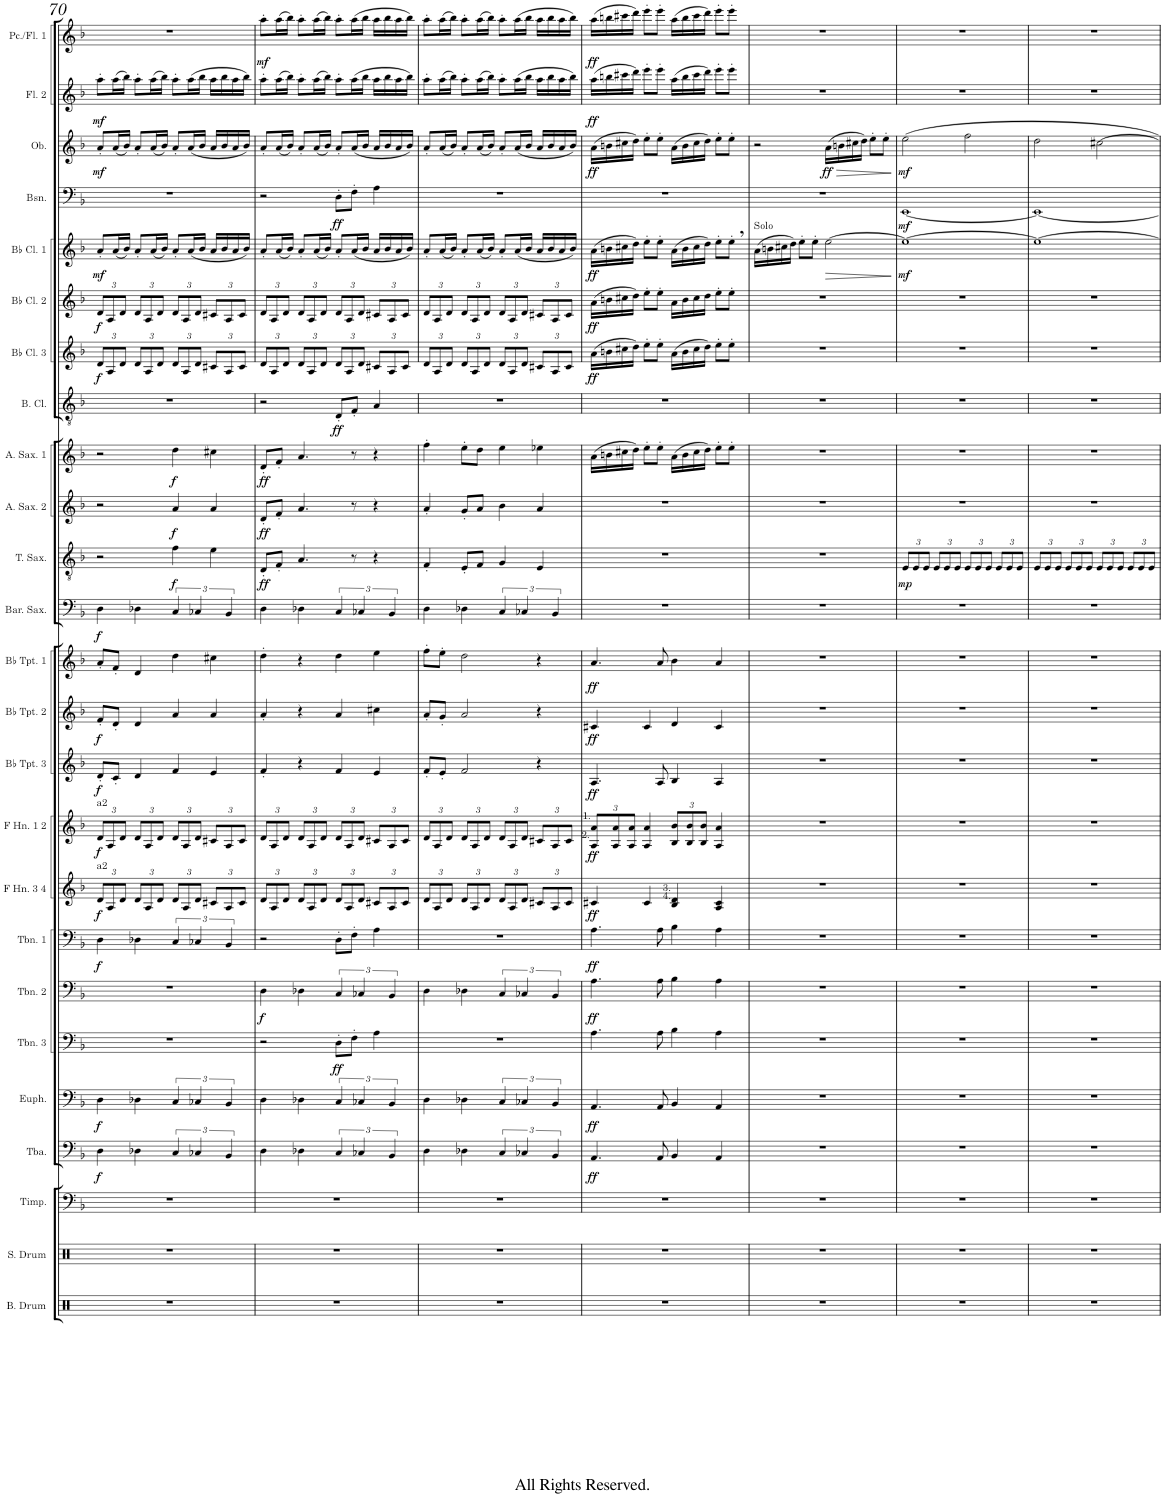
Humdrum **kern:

**kern	**kern	**kern	**kern	**dynam	**kern	**dynam	**kern	**dynam	**kern	**dynam	**kern	**dynam	**kern	**dynam	**kern	**dynam	**kern	**dynam	**kern	**dynam	**kern	**dynam	**kern	**dynam	**kern	**dynam	**kern	**dynam	**kern	**dynam	**kern	**dynam	**kern	**dynam	**kern	**dynam	**kern	**dynam	**kern	**dynam	**kern	**dynam	**kern	**dynam	**kern	**dynam
*part25	*part24	*part23	*part22	*part22	*part21	*part21	*part20	*part20	*part19	*part19	*part18	*part18	*part17	*part17	*part16	*part16	*part15	*part15	*part14	*part14	*part13	*part13	*part12	*part12	*part11	*part11	*part10	*part10	*part9	*part9	*part8	*part8	*part7	*part7	*part6	*part6	*part5	*part5	*part4	*part4	*part3	*part3	*part2	*part2	*part1	*part1
*staff25	*staff24	*staff23	*staff22	*staff22	*staff21	*staff21	*staff20	*staff20	*staff19	*staff19	*staff18	*staff18	*staff17	*staff17	*staff16	*staff16	*staff15	*staff15	*staff14	*staff14	*staff13	*staff13	*staff12	*staff12	*staff11	*staff11	*staff10	*staff10	*staff9	*staff9	*staff8	*staff8	*staff7	*staff7	*staff6	*staff6	*staff5	*staff5	*staff4	*staff4	*staff3	*staff3	*staff2	*staff2	*staff1	*staff1
*I"Concert Bass Drum	*I"Concert Snare Drum	*I"Timpani	*I"Tuba	*	*I"Euphonium	*	*I"Trombone 3	*	*I"Trombone 2	*	*I"Trombone 1	*	*I"F Horn 3 &amp; 4	*	*I"F Horn 1 &amp; 2	*	*I"Bb Trumpet 3	*	*I"Bb Trumpet 2	*	*I"Bb Trumpet 1	*	*I"Baritone Saxophone	*	*I"Tenor Saxophone	*	*I"Alto Saxophone 2	*	*I"Alto Saxophone 1	*	*I"Bass Clarinet	*	*I"Bb Clarinet 3	*	*I"Bb Clarinet 2	*	*I"Bb Clarinet 1	*	*I"Bassoon	*	*I"Oboe	*	*I"Flute 2	*	*I"Piccolo/Flute 1	*
*I'B. Drum	*I'S. Drum	*I'Timp.	*I'Tba.	*	*I'Euph.	*	*I'Tbn. 3	*	*I'Tbn. 2	*	*I'Tbn. 1	*	*I'F Hn. 3 4	*	*I'F Hn. 1 2	*	*I'Bb Tpt. 3	*	*I'Bb Tpt. 2	*	*I'Bb Tpt. 1	*	*I'Bar. Sax.	*	*I'T. Sax.	*	*I'A. Sax. 2	*	*I'A. Sax. 1	*	*I'B. Cl.	*	*I'Bb Cl. 3	*	*I'Bb Cl. 2	*	*I'Bb Cl. 1	*	*I'Bsn.	*	*I'Ob.	*	*I'Fl. 2	*	*I'Pc./Fl. 1	*
!!LO:PB:g=z
*clefX	*clefX	*clefF4	*clefF4	*	*clefF4	*	*clefF4	*	*clefF4	*	*clefF4	*	*clefG2	*	*clefG2	*	*clefG2	*	*clefG2	*	*clefG2	*	*clefF4	*	*clefGv2	*	*clefG2	*	*clefG2	*	*clefGv2	*	*clefG2	*	*clefG2	*	*clefG2	*	*clefF4	*	*clefG2	*	*clefG2	*	*clefG2	*
*	*	*	*	*	*	*	*	*	*	*	*	*	*ITrd4c7	*	*ITrd4c7	*	*ITrd1c2	*	*ITrd1c2	*	*ITrd1c2	*	*ITrd12c21	*	*ITrd8c14	*	*ITrd5c9	*	*ITrd5c9	*	*ITrd8c14	*	*ITrd1c2	*	*ITrd1c2	*	*ITrd1c2	*	*	*	*	*	*	*	*	*
*k[]	*k[]	*k[b-]	*k[b-]	*	*k[b-]	*	*k[b-]	*	*k[b-]	*	*k[b-]	*	*k[b-]	*	*k[b-]	*	*k[b-]	*	*k[b-]	*	*k[b-]	*	*k[b-]	*	*k[b-]	*	*k[b-]	*	*k[b-]	*	*k[b-]	*	*k[b-]	*	*k[b-]	*	*k[b-]	*	*k[b-]	*	*k[b-]	*	*k[b-]	*	*k[b-]	*
*M4/4	*M4/4	*M4/4	*M4/4	*	*M4/4	*	*M4/4	*	*M4/4	*	*M4/4	*	*M4/4	*	*M4/4	*	*M4/4	*	*M4/4	*	*M4/4	*	*M4/4	*	*M4/4	*	*M4/4	*	*M4/4	*	*M4/4	*	*M4/4	*	*M4/4	*	*M4/4	*	*M4/4	*	*M4/4	*	*M4/4	*	*M4/4	*
*	*	*	*	*	*	*	*	*	*	*	*	*	*Xbrackettup	*	*Xbrackettup	*	*	*	*	*	*	*	*	*	*	*	*	*	*	*	*	*	*Xbrackettup	*	*Xbrackettup	*	*	*	*	*	*	*	*	*	*	*
=70	=70	=70	=70	=70	=70	=70	=70	=70	=70	=70	=70	=70	=70	=70	=70	=70	=70	=70	=70	=70	=70	=70	=70	=70	=70	=70	=70	=70	=70	=70	=70	=70	=70	=70	=70	=70	=70	=70	=70	=70	=70	=70	=70	=70	=70	=70
!	!	!	!	!	!	!	!	!	!	!	!	!	!	!	!LO:TX:a:t=a2	!	!	!	!	!	!	!	!	!	!	!	!	!	!	!	!	!	!	!	!	!	!	!	!	!	!	!	!	!	!	!
!	!	!	!	!	!	!	!	!	!	!	!	!	!LO:TX:a:t=a2	!	!	!	!	!	!	!	!	!	!	!	!	!	!	!	!	!	!	!	!	!	!	!	!	!	!	!	!	!	!	!	!	!
!	!	!	!	!LO:DY:b	!	!LO:DY:b	!	!	!	!	!	!LO:DY:b	!	!LO:DY:b	!	!LO:DY:b	!	!LO:DY:b	!	!LO:DY:b	!	!	!	!LO:DY:b	!	!	!	!	!	!	!	!	!	!LO:DY:b	!	!LO:DY:b	!	!LO:DY:b	!	!	!	!LO:DY:b	!	!LO:DY:b	!	!
1r	1r	1r	4D\	f	4D\	f	1r	.	1r	.	4D\	f	12d/L	f	12d/L	f	8d'/L	f	8f'/L	f	8a'/L	.	4D\	f	2r	.	2r	.	2r	.	1r	.	12d/L	f	12d/L	f	8a'/L	mf	1r	.	8a'/L	mf	8aa'\L	mf	1r	.
.	.	.	.	.	.	.	.	.	.	.	.	.	12A/	.	12A/	.	.	.	.	.	.	.	.	.	.	.	.	.	.	.	.	.	12A/	.	12A/	.	.	.	.	.	.	.	.	.	.	.
.	.	.	.	.	.	.	.	.	.	.	.	.	.	.	.	.	8c'/J	.	8d'/J	.	8f'/J	.	.	.	.	.	.	.	.	.	.	.	.	.	.	.	(16a/L	.	.	.	(16a/L	.	(16aa\L	.	.	.
.	.	.	.	.	.	.	.	.	.	.	.	.	12d/J	.	12d/J	.	.	.	.	.	.	.	.	.	.	.	.	.	.	.	.	.	12d/J	.	12d/J	.	.	.	.	.	.	.	.	.	.	.
.	.	.	.	.	.	.	.	.	.	.	.	.	.	.	.	.	.	.	.	.	.	.	.	.	.	.	.	.	.	.	.	.	.	.	.	.	16b-/JJ)	.	.	.	16b-/JJ)	.	16bb-\JJ)	.	.	.
.	.	.	4D-X\	.	4D-X\	.	.	.	.	.	4D-X\	.	12d/L	.	12d/L	.	4d/	.	4d/	.	4d/	.	4D-X\	.	.	.	.	.	.	.	.	.	12d/L	.	12d/L	.	8a'/L	.	.	.	8a'/L	.	8aa'\L	.	.	.
.	.	.	.	.	.	.	.	.	.	.	.	.	12A/	.	12A/	.	.	.	.	.	.	.	.	.	.	.	.	.	.	.	.	.	12A/	.	12A/	.	.	.	.	.	.	.	.	.	.	.
.	.	.	.	.	.	.	.	.	.	.	.	.	.	.	.	.	.	.	.	.	.	.	.	.	.	.	.	.	.	.	.	.	.	.	.	.	(16a/L	.	.	.	(16a/L	.	(16aa\L	.	.	.
.	.	.	.	.	.	.	.	.	.	.	.	.	12d/J	.	12d/J	.	.	.	.	.	.	.	.	.	.	.	.	.	.	.	.	.	12d/J	.	12d/J	.	.	.	.	.	.	.	.	.	.	.
.	.	.	.	.	.	.	.	.	.	.	.	.	.	.	.	.	.	.	.	.	.	.	.	.	.	.	.	.	.	.	.	.	.	.	.	.	16b-/JJ)	.	.	.	16b-/JJ)	.	16bb-\JJ)	.	.	.
!	!	!	!	!	!	!	!	!	!	!	!	!	!	!	!	!	!	!	!	!	!	!	!	!	!	!LO:DY:b	!	!LO:DY:b	!	!LO:DY:b	!	!	!	!	!	!	!	!	!	!	!	!	!	!	!	!
.	.	.	6C/	.	6C/	.	.	.	.	.	6C/	.	12d/L	.	12d/L	.	4f/	.	4a/	.	4dd\	.	6C/	.	4f\	f	4a/	f	4dd\	f	.	.	12d/L	.	12d/L	.	8a'/L	.	.	.	8a'/L	.	8aa'\L	.	.	.
.	.	.	.	.	.	.	.	.	.	.	.	.	12A/	.	12A/	.	.	.	.	.	.	.	.	.	.	.	.	.	.	.	.	.	12A/	.	12A/	.	.	.	.	.	.	.	.	.	.	.
.	.	.	.	.	.	.	.	.	.	.	.	.	.	.	.	.	.	.	.	.	.	.	.	.	.	.	.	.	.	.	.	.	.	.	.	.	(16a/L	.	.	.	(16a/L	.	(16aa\L	.	.	.
.	.	.	6C-X/	.	6C-X/	.	.	.	.	.	6C-X/	.	12d/J	.	12d/J	.	.	.	.	.	.	.	6C-X/	.	.	.	.	.	.	.	.	.	12d/J	.	12d/J	.	.	.	.	.	.	.	.	.	.	.
.	.	.	.	.	.	.	.	.	.	.	.	.	.	.	.	.	.	.	.	.	.	.	.	.	.	.	.	.	.	.	.	.	.	.	.	.	16b-/JJ	.	.	.	16b-/JJ	.	16bb-\JJ	.	.	.
.	.	.	.	.	.	.	.	.	.	.	.	.	12c#X/L	.	12c#X/L	.	4e/	.	4a/	.	4cc#X\	.	.	.	4e\	.	4a/	.	4cc#X\	.	.	.	12c#X/L	.	12c#X/L	.	16a/LL	.	.	.	16a/LL	.	16aa\LL	.	.	.
.	.	.	.	.	.	.	.	.	.	.	.	.	.	.	.	.	.	.	.	.	.	.	.	.	.	.	.	.	.	.	.	.	.	.	.	.	16b-/	.	.	.	16b-/	.	16bb-\	.	.	.
.	.	.	6BB-/	.	6BB-/	.	.	.	.	.	6BB-/	.	12A/	.	12A/	.	.	.	.	.	.	.	6BB-/	.	.	.	.	.	.	.	.	.	12A/	.	12A/	.	.	.	.	.	.	.	.	.	.	.
.	.	.	.	.	.	.	.	.	.	.	.	.	.	.	.	.	.	.	.	.	.	.	.	.	.	.	.	.	.	.	.	.	.	.	.	.	16a/	.	.	.	16a/	.	16aa\	.	.	.
.	.	.	.	.	.	.	.	.	.	.	.	.	12c#/J	.	12c#/J	.	.	.	.	.	.	.	.	.	.	.	.	.	.	.	.	.	12c#/J	.	12c#/J	.	.	.	.	.	.	.	.	.	.	.
.	.	.	.	.	.	.	.	.	.	.	.	.	.	.	.	.	.	.	.	.	.	.	.	.	.	.	.	.	.	.	.	.	.	.	.	.	16b-/JJ)	.	.	.	16b-/JJ)	.	16bb-\JJ)	.	.	.
=71	=71	=71	=71	=71	=71	=71	=71	=71	=71	=71	=71	=71	=71	=71	=71	=71	=71	=71	=71	=71	=71	=71	=71	=71	=71	=71	=71	=71	=71	=71	=71	=71	=71	=71	=71	=71	=71	=71	=71	=71	=71	=71	=71	=71	=71	=71
!	!	!	!	!	!	!	!	!	!	!LO:DY:b	!	!	!	!	!	!	!	!	!	!	!	!	!	!	!	!LO:DY:b	!	!LO:DY:b	!	!LO:DY:b	!	!	!	!	!	!	!	!	!	!	!	!	!	!	!	!LO:DY:b
1r	1r	1r	4D\	.	4D\	.	2r	.	4D\	f	2r	.	12d/L	.	12d/L	.	4f'/	.	4a'/	.	4dd'\	.	4D\	.	8D'/L	ff	8d'/L	ff	8d'/L	ff	2r	.	12d/L	.	12d/L	.	8a'/L	.	2r	.	8a'/L	.	8aa'\L	.	8aa'\L	mf
.	.	.	.	.	.	.	.	.	.	.	.	.	12A/	.	12A/	.	.	.	.	.	.	.	.	.	.	.	.	.	.	.	.	.	12A/	.	12A/	.	.	.	.	.	.	.	.	.	.	.
.	.	.	.	.	.	.	.	.	.	.	.	.	.	.	.	.	.	.	.	.	.	.	.	.	8F'/J	.	8f'/J	.	8f'/J	.	.	.	.	.	.	.	(16a/L	.	.	.	(16a/L	.	(16aa\L	.	(16aa\L	.
.	.	.	.	.	.	.	.	.	.	.	.	.	12d/J	.	12d/J	.	.	.	.	.	.	.	.	.	.	.	.	.	.	.	.	.	12d/J	.	12d/J	.	.	.	.	.	.	.	.	.	.	.
.	.	.	.	.	.	.	.	.	.	.	.	.	.	.	.	.	.	.	.	.	.	.	.	.	.	.	.	.	.	.	.	.	.	.	.	.	16b-/JJ)	.	.	.	16b-/JJ)	.	16bb-\JJ)	.	16bb-\JJ)	.
.	.	.	4D-X\	.	4D-X\	.	.	.	4D-X\	.	.	.	12d/L	.	12d/L	.	4r	.	4r	.	4r	.	4D-X\	.	4.A/	.	4.a/	.	4.a/	.	.	.	12d/L	.	12d/L	.	8a'/L	.	.	.	8a'/L	.	8aa'\L	.	8aa'\L	.
.	.	.	.	.	.	.	.	.	.	.	.	.	12A/	.	12A/	.	.	.	.	.	.	.	.	.	.	.	.	.	.	.	.	.	12A/	.	12A/	.	.	.	.	.	.	.	.	.	.	.
.	.	.	.	.	.	.	.	.	.	.	.	.	.	.	.	.	.	.	.	.	.	.	.	.	.	.	.	.	.	.	.	.	.	.	.	.	(16a/L	.	.	.	(16a/L	.	(16aa\L	.	(16aa\L	.
.	.	.	.	.	.	.	.	.	.	.	.	.	12d/J	.	12d/J	.	.	.	.	.	.	.	.	.	.	.	.	.	.	.	.	.	12d/J	.	12d/J	.	.	.	.	.	.	.	.	.	.	.
.	.	.	.	.	.	.	.	.	.	.	.	.	.	.	.	.	.	.	.	.	.	.	.	.	.	.	.	.	.	.	.	.	.	.	.	.	16b-/JJ)	.	.	.	16b-/JJ)	.	16bb-\JJ)	.	16bb-\JJ)	.
!	!	!	!	!	!	!	!	!LO:DY:b	!	!	!	!	!	!	!	!	!	!	!	!	!	!	!	!	!	!	!	!	!	!	!	!LO:DY:b	!	!	!	!	!	!	!	!LO:DY:b	!	!	!	!	!	!
.	.	.	6C/	.	6C/	.	8D'\L	ff	6C/	.	8D'\L	.	12d/L	.	12d/L	.	4f/	.	4a/	.	4dd\	.	6C/	.	.	.	.	.	.	.	8D'/L	ff	12d/L	.	12d/L	.	8a'/L	.	8D'\L	ff	8a'/L	.	8aa'\L	.	8aa'\L	.
.	.	.	.	.	.	.	.	.	.	.	.	.	12A/	.	12A/	.	.	.	.	.	.	.	.	.	.	.	.	.	.	.	.	.	12A/	.	12A/	.	.	.	.	.	.	.	.	.	.	.
.	.	.	.	.	.	.	8F'\J	.	.	.	8F'\J	.	.	.	.	.	.	.	.	.	.	.	.	.	8r	.	8r	.	8r	.	8F'/J	.	.	.	.	.	(16a/L	.	8F'\J	.	(16a/L	.	(16aa\L	.	(16aa\L	.
.	.	.	6C-X/	.	6C-X/	.	.	.	6C-X/	.	.	.	12d/J	.	12d/J	.	.	.	.	.	.	.	6C-X/	.	.	.	.	.	.	.	.	.	12d/J	.	12d/J	.	.	.	.	.	.	.	.	.	.	.
.	.	.	.	.	.	.	.	.	.	.	.	.	.	.	.	.	.	.	.	.	.	.	.	.	.	.	.	.	.	.	.	.	.	.	.	.	16b-/JJ	.	.	.	16b-/JJ	.	16bb-\JJ	.	16bb-\JJ	.
.	.	.	.	.	.	.	4A\	.	.	.	4A\	.	12c#X/L	.	12c#X/L	.	4e/	.	4cc#X\	.	4ee\	.	.	.	4r	.	4r	.	4r	.	4A/	.	12c#X/L	.	12c#X/L	.	16a/LL	.	4A\	.	16a/LL	.	16aa\LL	.	16aa\LL	.
.	.	.	.	.	.	.	.	.	.	.	.	.	.	.	.	.	.	.	.	.	.	.	.	.	.	.	.	.	.	.	.	.	.	.	.	.	16b-/	.	.	.	16b-/	.	16bb-\	.	16bb-\	.
.	.	.	6BB-/	.	6BB-/	.	.	.	6BB-/	.	.	.	12A/	.	12A/	.	.	.	.	.	.	.	6BB-/	.	.	.	.	.	.	.	.	.	12A/	.	12A/	.	.	.	.	.	.	.	.	.	.	.
.	.	.	.	.	.	.	.	.	.	.	.	.	.	.	.	.	.	.	.	.	.	.	.	.	.	.	.	.	.	.	.	.	.	.	.	.	16a/	.	.	.	16a/	.	16aa\	.	16aa\	.
.	.	.	.	.	.	.	.	.	.	.	.	.	12c#/J	.	12c#/J	.	.	.	.	.	.	.	.	.	.	.	.	.	.	.	.	.	12c#/J	.	12c#/J	.	.	.	.	.	.	.	.	.	.	.
.	.	.	.	.	.	.	.	.	.	.	.	.	.	.	.	.	.	.	.	.	.	.	.	.	.	.	.	.	.	.	.	.	.	.	.	.	16b-/JJ)	.	.	.	16b-/JJ)	.	16bb-\JJ)	.	16bb-\JJ)	.
=72	=72	=72	=72	=72	=72	=72	=72	=72	=72	=72	=72	=72	=72	=72	=72	=72	=72	=72	=72	=72	=72	=72	=72	=72	=72	=72	=72	=72	=72	=72	=72	=72	=72	=72	=72	=72	=72	=72	=72	=72	=72	=72	=72	=72	=72	=72
1r	1r	1r	4D\	.	4D\	.	1r	.	4D\	.	1r	.	12d/L	.	12d/L	.	8f'/L	.	8a'/L	.	8ff'\L	.	4D\	.	4F'/	.	4a'/	.	4ff'\	.	1r	.	12d/L	.	12d/L	.	8a'/L	.	1r	.	8a'/L	.	8aa'\L	.	8aa'\L	.
.	.	.	.	.	.	.	.	.	.	.	.	.	12A/	.	12A/	.	.	.	.	.	.	.	.	.	.	.	.	.	.	.	.	.	12A/	.	12A/	.	.	.	.	.	.	.	.	.	.	.
.	.	.	.	.	.	.	.	.	.	.	.	.	.	.	.	.	8e'/J	.	8g'/J	.	8ee'\J	.	.	.	.	.	.	.	.	.	.	.	.	.	.	.	(16a/L	.	.	.	(16a/L	.	(16aa\L	.	(16aa\L	.
.	.	.	.	.	.	.	.	.	.	.	.	.	12d/J	.	12d/J	.	.	.	.	.	.	.	.	.	.	.	.	.	.	.	.	.	12d/J	.	12d/J	.	.	.	.	.	.	.	.	.	.	.
.	.	.	.	.	.	.	.	.	.	.	.	.	.	.	.	.	.	.	.	.	.	.	.	.	.	.	.	.	.	.	.	.	.	.	.	.	16b-/JJ)	.	.	.	16b-/JJ)	.	16bb-\JJ)	.	16bb-\JJ)	.
.	.	.	4D-X\	.	4D-X\	.	.	.	4D-X\	.	.	.	12d/L	.	12d/L	.	2f/	.	2a/	.	2dd\	.	4D-X\	.	8E'/L	.	8g'/L	.	8ee'\L	.	.	.	12d/L	.	12d/L	.	8a'/L	.	.	.	8a'/L	.	8aa'\L	.	8aa'\L	.
.	.	.	.	.	.	.	.	.	.	.	.	.	12A/	.	12A/	.	.	.	.	.	.	.	.	.	.	.	.	.	.	.	.	.	12A/	.	12A/	.	.	.	.	.	.	.	.	.	.	.
.	.	.	.	.	.	.	.	.	.	.	.	.	.	.	.	.	.	.	.	.	.	.	.	.	8F/J	.	8a/J	.	8dd\J	.	.	.	.	.	.	.	(16a/L	.	.	.	(16a/L	.	(16aa\L	.	(16aa\L	.
.	.	.	.	.	.	.	.	.	.	.	.	.	12d/J	.	12d/J	.	.	.	.	.	.	.	.	.	.	.	.	.	.	.	.	.	12d/J	.	12d/J	.	.	.	.	.	.	.	.	.	.	.
.	.	.	.	.	.	.	.	.	.	.	.	.	.	.	.	.	.	.	.	.	.	.	.	.	.	.	.	.	.	.	.	.	.	.	.	.	16b-/JJ)	.	.	.	16b-/JJ)	.	16bb-\JJ)	.	16bb-\JJ)	.
.	.	.	6C/	.	6C/	.	.	.	6C/	.	.	.	12d/L	.	12d/L	.	.	.	.	.	.	.	6C/	.	4G/	.	4b-\	.	4ee\	.	.	.	12d/L	.	12d/L	.	8a'/L	.	.	.	8a'/L	.	8aa'\L	.	8aa'\L	.
.	.	.	.	.	.	.	.	.	.	.	.	.	12A/	.	12A/	.	.	.	.	.	.	.	.	.	.	.	.	.	.	.	.	.	12A/	.	12A/	.	.	.	.	.	.	.	.	.	.	.
.	.	.	.	.	.	.	.	.	.	.	.	.	.	.	.	.	.	.	.	.	.	.	.	.	.	.	.	.	.	.	.	.	.	.	.	.	(16a/L	.	.	.	(16a/L	.	(16aa\L	.	(16aa\L	.
.	.	.	6C-X/	.	6C-X/	.	.	.	6C-X/	.	.	.	12d/J	.	12d/J	.	.	.	.	.	.	.	6C-X/	.	.	.	.	.	.	.	.	.	12d/J	.	12d/J	.	.	.	.	.	.	.	.	.	.	.
.	.	.	.	.	.	.	.	.	.	.	.	.	.	.	.	.	.	.	.	.	.	.	.	.	.	.	.	.	.	.	.	.	.	.	.	.	16b-/JJ	.	.	.	16b-/JJ	.	16bb-\JJ	.	16bb-\JJ	.
.	.	.	.	.	.	.	.	.	.	.	.	.	12c#X/L	.	12c#X/L	.	4r	.	4r	.	4r	.	.	.	4E/	.	4a/	.	4ee-X\	.	.	.	12c#X/L	.	12c#X/L	.	16a/LL	.	.	.	16a/LL	.	16aa\LL	.	16aa\LL	.
.	.	.	.	.	.	.	.	.	.	.	.	.	.	.	.	.	.	.	.	.	.	.	.	.	.	.	.	.	.	.	.	.	.	.	.	.	16b-/	.	.	.	16b-/	.	16bb-\	.	16bb-\	.
.	.	.	6BB-/	.	6BB-/	.	.	.	6BB-/	.	.	.	12A/	.	12A/	.	.	.	.	.	.	.	6BB-/	.	.	.	.	.	.	.	.	.	12A/	.	12A/	.	.	.	.	.	.	.	.	.	.	.
.	.	.	.	.	.	.	.	.	.	.	.	.	.	.	.	.	.	.	.	.	.	.	.	.	.	.	.	.	.	.	.	.	.	.	.	.	16a/	.	.	.	16a/	.	16aa\	.	16aa\	.
.	.	.	.	.	.	.	.	.	.	.	.	.	12c#/J	.	12c#/J	.	.	.	.	.	.	.	.	.	.	.	.	.	.	.	.	.	12c#/J	.	12c#/J	.	.	.	.	.	.	.	.	.	.	.
.	.	.	.	.	.	.	.	.	.	.	.	.	.	.	.	.	.	.	.	.	.	.	.	.	.	.	.	.	.	.	.	.	.	.	.	.	16b-/JJ)	.	.	.	16b-/JJ)	.	16bb-\JJ)	.	16bb-\JJ)	.
=73	=73	=73	=73	=73	=73	=73	=73	=73	=73	=73	=73	=73	=73	=73	=73	=73	=73	=73	=73	=73	=73	=73	=73	=73	=73	=73	=73	=73	=73	=73	=73	=73	=73	=73	=73	=73	=73	=73	=73	=73	=73	=73	=73	=73	=73	=73
!	!	!	!	!	!	!	!	!	!	!	!	!	!	!	!LO:TX:a:t=1.	!	!	!	!	!	!	!	!	!	!	!	!	!	!	!	!	!	!	!	!	!	!	!	!	!	!	!	!	!	!	!
!	!	!	!	!LO:DY:b	!	!LO:DY:b	!	!	!	!LO:DY:b	!	!LO:DY:b	!	!LO:DY:b	!	!LO:DY:b	!	!LO:DY:b	!	!LO:DY:b	!	!LO:DY:b	!	!	!	!	!	!	!	!	!	!	!	!LO:DY:b	!	!LO:DY:b	!	!LO:DY:b	!	!	!	!LO:DY:b	!	!LO:DY:b	!	!LO:DY:b
1r	1r	1r	4.AA/	ff	4.AA/	ff	4.A\	.	4.A\	ff	4.A\	ff	4c#X/	ff	12A/ 12a/L	ff	4.A/	ff	4c#X/	ff	4.a/	ff	1r	.	1r	.	1r	.	(16a\LL	.	1r	.	(16a\LL	ff	(16a\LL	ff	(16a\LL	ff	1r	.	(16a\LL	ff	(16aa\LL	ff	(16aa\LL	ff
.	.	.	.	.	.	.	.	.	.	.	.	.	.	.	.	.	.	.	.	.	.	.	.	.	.	.	.	.	16bn\	.	.	.	16bn\	.	16bn\	.	16bn\	.	.	.	16bn\	.	16bbn\	.	16bbn\	.
!	!	!	!	!	!	!	!	!	!	!	!	!	!	!	!LO:TX:a:t=2.	!	!	!	!	!	!	!	!	!	!	!	!	!	!	!	!	!	!	!	!	!	!	!	!	!	!	!	!	!	!	!
.	.	.	.	.	.	.	.	.	.	.	.	.	.	.	12A/ 12a/	.	.	.	.	.	.	.	.	.	.	.	.	.	.	.	.	.	.	.	.	.	.	.	.	.	.	.	.	.	.	.
.	.	.	.	.	.	.	.	.	.	.	.	.	.	.	.	.	.	.	.	.	.	.	.	.	.	.	.	.	16cc#X\	.	.	.	16cc#X\	.	16cc#X\	.	16cc#X\	.	.	.	16cc#X\	.	16ccc#X\	.	16ccc#X\	.
.	.	.	.	.	.	.	.	.	.	.	.	.	.	.	12A/ 12a/J	.	.	.	.	.	.	.	.	.	.	.	.	.	.	.	.	.	.	.	.	.	.	.	.	.	.	.	.	.	.	.
.	.	.	.	.	.	.	.	.	.	.	.	.	.	.	.	.	.	.	.	.	.	.	.	.	.	.	.	.	16dd\JJ)	.	.	.	16dd\JJ)	.	16dd\JJ)	.	16dd\JJ)	.	.	.	16dd\JJ)	.	16ddd\JJ)	.	16ddd\JJ)	.
.	.	.	.	.	.	.	.	.	.	.	.	.	4c#/	.	4A/ 4a/	.	.	.	4c#/	.	.	.	.	.	.	.	.	.	8ee'\L	.	.	.	8ee'\L	.	8ee'\L	.	8ee'\L	.	.	.	8ee'\L	.	8eee'\L	.	8eee'\L	.
.	.	.	8AA/	.	8AA/	.	8A\	.	8A\	.	8A\	.	.	.	.	.	8A/	.	.	.	8a/	.	.	.	.	.	.	.	8ee'\J	.	.	.	8ee'\J	.	8ee'\J	.	8ee'\J	.	.	.	8ee'\J	.	8eee'\J	.	8eee'\J	.
!	!	!	!	!	!	!	!	!	!	!	!	!	!LO:TX:a:t=4.	!	!	!	!	!	!	!	!	!	!	!	!	!	!	!	!	!	!	!	!	!	!	!	!	!	!	!	!	!	!	!	!	!
!	!	!	!	!	!	!	!	!	!	!	!	!	!LO:TX:a:t=3.	!	!	!	!	!	!	!	!	!	!	!	!	!	!	!	!	!	!	!	!	!	!	!	!	!	!	!	!	!	!	!	!	!
.	.	.	4BB-/	.	4BB-/	.	4B-\	.	4B-\	.	4B-\	.	4B-/ 4d/	.	12B-/ 12b-/L	.	4B-/	.	4d/	.	4b-\	.	.	.	.	.	.	.	(16a\LL	.	.	.	(16a\LL	.	16a\LL	.	(16a\LL	.	.	.	(16a\LL	.	(16aa\LL	.	(16aa\LL	.
.	.	.	.	.	.	.	.	.	.	.	.	.	.	.	.	.	.	.	.	.	.	.	.	.	.	.	.	.	16b\	.	.	.	16b\	.	16b\	.	16b\	.	.	.	16b\	.	16bb\	.	16bb\	.
.	.	.	.	.	.	.	.	.	.	.	.	.	.	.	12B-/ 12b-/	.	.	.	.	.	.	.	.	.	.	.	.	.	.	.	.	.	.	.	.	.	.	.	.	.	.	.	.	.	.	.
.	.	.	.	.	.	.	.	.	.	.	.	.	.	.	.	.	.	.	.	.	.	.	.	.	.	.	.	.	16cc#\	.	.	.	16cc#\	.	16cc#\	.	16cc#\	.	.	.	16cc#\	.	16ccc#\	.	16ccc#\	.
.	.	.	.	.	.	.	.	.	.	.	.	.	.	.	12B-/ 12b-/J	.	.	.	.	.	.	.	.	.	.	.	.	.	.	.	.	.	.	.	.	.	.	.	.	.	.	.	.	.	.	.
.	.	.	.	.	.	.	.	.	.	.	.	.	.	.	.	.	.	.	.	.	.	.	.	.	.	.	.	.	16dd\JJ)	.	.	.	16dd\JJ)	.	16dd\JJ	.	16dd\JJ)	.	.	.	16dd\JJ)	.	16ddd\JJ)	.	16ddd\JJ)	.
.	.	.	4AA/	.	4AA/	.	4A\	.	4A\	.	4A\	.	4A/ 4c#/	.	4A/ 4a/	.	4A/	.	4c#/	.	4a/	.	.	.	.	.	.	.	8ee'\L	.	.	.	8ee'\L	.	8ee'\L	.	8ee'\L	.	.	.	8ee'\L	.	8eee'\L	.	8eee'\L	.
.	.	.	.	.	.	.	.	.	.	.	.	.	.	.	.	.	.	.	.	.	.	.	.	.	.	.	.	.	8ee'\J	.	.	.	8ee'\J	.	8ee'\J	.	8ee',\J	.	.	.	8ee'\J	.	8eee'\J	.	8eee'\J	.
=74	=74	=74	=74	=74	=74	=74	=74	=74	=74	=74	=74	=74	=74	=74	=74	=74	=74	=74	=74	=74	=74	=74	=74	=74	=74	=74	=74	=74	=74	=74	=74	=74	=74	=74	=74	=74	=74	=74	=74	=74	=74	=74	=74	=74	=74	=74
!	!	!	!	!	!	!	!	!	!	!	!	!	!	!	!	!	!	!	!	!	!	!	!	!	!	!	!	!	!	!	!	!	!	!	!	!	!LO:TX:a:t=Solo	!	!	!	!	!	!	!	!	!
1r	1r	1r	1r	.	1r	.	1r	.	1r	.	1r	.	1r	.	1r	.	1r	.	1r	.	1r	.	1r	.	1r	.	1r	.	1r	.	1r	.	1r	.	1r	.	(16a\LL	.	1r	.	2r	.	1r	.	1r	.
.	.	.	.	.	.	.	.	.	.	.	.	.	.	.	.	.	.	.	.	.	.	.	.	.	.	.	.	.	.	.	.	.	.	.	.	.	16bn\	.	.	.	.	.	.	.	.	.
.	.	.	.	.	.	.	.	.	.	.	.	.	.	.	.	.	.	.	.	.	.	.	.	.	.	.	.	.	.	.	.	.	.	.	.	.	16cc#X\	.	.	.	.	.	.	.	.	.
.	.	.	.	.	.	.	.	.	.	.	.	.	.	.	.	.	.	.	.	.	.	.	.	.	.	.	.	.	.	.	.	.	.	.	.	.	16dd\JJ)	.	.	.	.	.	.	.	.	.
.	.	.	.	.	.	.	.	.	.	.	.	.	.	.	.	.	.	.	.	.	.	.	.	.	.	.	.	.	.	.	.	.	.	.	.	.	8ee'\L	.	.	.	.	.	.	.	.	.
.	.	.	.	.	.	.	.	.	.	.	.	.	.	.	.	.	.	.	.	.	.	.	.	.	.	.	.	.	.	.	.	.	.	.	.	.	8ee'\J	.	.	.	.	.	.	.	.	.
!	!	!	!	!	!	!	!	!	!	!	!	!	!	!	!	!	!	!	!	!	!	!	!	!	!	!	!	!	!	!	!	!	!	!	!	!	!	!LO:HP:b	!	!	!	!LO:HP:b	!	!	!	!
!	!	!	!	!	!	!	!	!	!	!	!	!	!	!	!	!	!	!	!	!	!	!	!	!	!	!	!	!	!	!	!	!	!	!	!	!	!	!	!	!	!	!LO:DY:n=1:b	!	!	!	!
.	.	.	.	.	.	.	.	.	.	.	.	.	.	.	.	.	.	.	.	.	.	.	.	.	.	.	.	.	.	.	.	.	.	.	.	.	[2ee\	>	.	.	(16a\LL	> ff	.	.	.	.
.	.	.	.	.	.	.	.	.	.	.	.	.	.	.	.	.	.	.	.	.	.	.	.	.	.	.	.	.	.	.	.	.	.	.	.	.	.	.	.	.	16bn\	.	.	.	.	.
.	.	.	.	.	.	.	.	.	.	.	.	.	.	.	.	.	.	.	.	.	.	.	.	.	.	.	.	.	.	.	.	.	.	.	.	.	.	.	.	.	16cc#X\	.	.	.	.	.
.	.	.	.	.	.	.	.	.	.	.	.	.	.	.	.	.	.	.	.	.	.	.	.	.	.	.	.	.	.	.	.	.	.	.	.	.	.	.	.	.	16dd\JJ)	.	.	.	.	.
.	.	.	.	.	.	.	.	.	.	.	.	.	.	.	.	.	.	.	.	.	.	.	.	.	.	.	.	.	.	.	.	.	.	.	.	.	.	.	.	.	8ee'\L	.	.	.	.	.
.	.	.	.	.	.	.	.	.	.	.	.	.	.	.	.	.	.	.	.	.	.	.	.	.	.	.	.	.	.	.	.	.	.	.	.	.	.	.	.	.	8ee'\J	.	.	.	.	.
.	.	.	.	.	.	.	.	.	.	.	.	.	.	.	.	.	.	.	.	.	.	.	.	.	.	.	.	.	.	.	.	.	.	.	.	.	.	]	.	.	.	]	.	.	.	.
=75	=75	=75	=75	=75	=75	=75	=75	=75	=75	=75	=75	=75	=75	=75	=75	=75	=75	=75	=75	=75	=75	=75	=75	=75	=75	=75	=75	=75	=75	=75	=75	=75	=75	=75	=75	=75	=75	=75	=75	=75	=75	=75	=75	=75	=75	=75
*	*	*	*	*	*	*	*	*	*	*	*	*	*	*	*	*	*	*	*	*	*	*	*	*	*Xbrackettup	*	*	*	*	*	*	*	*	*	*	*	*	*	*	*	*	*	*	*	*	*
!	!	!	!	!	!	!	!	!	!	!	!	!	!	!	!	!	!	!	!	!	!	!	!	!	!	!LO:DY:b	!	!	!	!	!	!	!	!	!	!	!	!LO:DY:b	!	!LO:DY:b	!	!LO:DY:b	!	!	!	!
1r	1r	1r	1r	.	1r	.	1r	.	1r	.	1r	.	1r	.	1r	.	1r	.	1r	.	1r	.	1r	.	12E/L	mp	1r	.	1r	.	1r	.	1r	.	1r	.	1ee_	mf	[1EE	mf	2ee\	mf	1r	.	1r	.
.	.	.	.	.	.	.	.	.	.	.	.	.	.	.	.	.	.	.	.	.	.	.	.	.	12E/	.	.	.	.	.	.	.	.	.	.	.	.	.	.	.	.	.	.	.	.	.
.	.	.	.	.	.	.	.	.	.	.	.	.	.	.	.	.	.	.	.	.	.	.	.	.	12E/J	.	.	.	.	.	.	.	.	.	.	.	.	.	.	.	.	.	.	.	.	.
.	.	.	.	.	.	.	.	.	.	.	.	.	.	.	.	.	.	.	.	.	.	.	.	.	12E/L	.	.	.	.	.	.	.	.	.	.	.	.	.	.	.	.	.	.	.	.	.
.	.	.	.	.	.	.	.	.	.	.	.	.	.	.	.	.	.	.	.	.	.	.	.	.	12E/	.	.	.	.	.	.	.	.	.	.	.	.	.	.	.	.	.	.	.	.	.
.	.	.	.	.	.	.	.	.	.	.	.	.	.	.	.	.	.	.	.	.	.	.	.	.	12E/J	.	.	.	.	.	.	.	.	.	.	.	.	.	.	.	.	.	.	.	.	.
.	.	.	.	.	.	.	.	.	.	.	.	.	.	.	.	.	.	.	.	.	.	.	.	.	12E/L	.	.	.	.	.	.	.	.	.	.	.	.	.	.	.	2ff\	.	.	.	.	.
.	.	.	.	.	.	.	.	.	.	.	.	.	.	.	.	.	.	.	.	.	.	.	.	.	12E/	.	.	.	.	.	.	.	.	.	.	.	.	.	.	.	.	.	.	.	.	.
.	.	.	.	.	.	.	.	.	.	.	.	.	.	.	.	.	.	.	.	.	.	.	.	.	12E/J	.	.	.	.	.	.	.	.	.	.	.	.	.	.	.	.	.	.	.	.	.
.	.	.	.	.	.	.	.	.	.	.	.	.	.	.	.	.	.	.	.	.	.	.	.	.	12E/L	.	.	.	.	.	.	.	.	.	.	.	.	.	.	.	.	.	.	.	.	.
.	.	.	.	.	.	.	.	.	.	.	.	.	.	.	.	.	.	.	.	.	.	.	.	.	12E/	.	.	.	.	.	.	.	.	.	.	.	.	.	.	.	.	.	.	.	.	.
.	.	.	.	.	.	.	.	.	.	.	.	.	.	.	.	.	.	.	.	.	.	.	.	.	12E/J	.	.	.	.	.	.	.	.	.	.	.	.	.	.	.	.	.	.	.	.	.
=76	=76	=76	=76	=76	=76	=76	=76	=76	=76	=76	=76	=76	=76	=76	=76	=76	=76	=76	=76	=76	=76	=76	=76	=76	=76	=76	=76	=76	=76	=76	=76	=76	=76	=76	=76	=76	=76	=76	=76	=76	=76	=76	=76	=76	=76	=76
1r	1r	1r	1r	.	1r	.	1r	.	1r	.	1r	.	1r	.	1r	.	1r	.	1r	.	1r	.	1r	.	12E/L	.	1r	.	1r	.	1r	.	1r	.	1r	.	1ee_	.	1EE_	.	2dd\	.	1r	.	1r	.
.	.	.	.	.	.	.	.	.	.	.	.	.	.	.	.	.	.	.	.	.	.	.	.	.	12E/	.	.	.	.	.	.	.	.	.	.	.	.	.	.	.	.	.	.	.	.	.
.	.	.	.	.	.	.	.	.	.	.	.	.	.	.	.	.	.	.	.	.	.	.	.	.	12E/J	.	.	.	.	.	.	.	.	.	.	.	.	.	.	.	.	.	.	.	.	.
.	.	.	.	.	.	.	.	.	.	.	.	.	.	.	.	.	.	.	.	.	.	.	.	.	12E/L	.	.	.	.	.	.	.	.	.	.	.	.	.	.	.	.	.	.	.	.	.
.	.	.	.	.	.	.	.	.	.	.	.	.	.	.	.	.	.	.	.	.	.	.	.	.	12E/	.	.	.	.	.	.	.	.	.	.	.	.	.	.	.	.	.	.	.	.	.
.	.	.	.	.	.	.	.	.	.	.	.	.	.	.	.	.	.	.	.	.	.	.	.	.	12E/J	.	.	.	.	.	.	.	.	.	.	.	.	.	.	.	.	.	.	.	.	.
.	.	.	.	.	.	.	.	.	.	.	.	.	.	.	.	.	.	.	.	.	.	.	.	.	12E/L	.	.	.	.	.	.	.	.	.	.	.	.	.	.	.	[2cc#X\	.	.	.	.	.
.	.	.	.	.	.	.	.	.	.	.	.	.	.	.	.	.	.	.	.	.	.	.	.	.	12E/	.	.	.	.	.	.	.	.	.	.	.	.	.	.	.	.	.	.	.	.	.
.	.	.	.	.	.	.	.	.	.	.	.	.	.	.	.	.	.	.	.	.	.	.	.	.	12E/J	.	.	.	.	.	.	.	.	.	.	.	.	.	.	.	.	.	.	.	.	.
.	.	.	.	.	.	.	.	.	.	.	.	.	.	.	.	.	.	.	.	.	.	.	.	.	12E/L	.	.	.	.	.	.	.	.	.	.	.	.	.	.	.	.	.	.	.	.	.
.	.	.	.	.	.	.	.	.	.	.	.	.	.	.	.	.	.	.	.	.	.	.	.	.	12E/	.	.	.	.	.	.	.	.	.	.	.	.	.	.	.	.	.	.	.	.	.
.	.	.	.	.	.	.	.	.	.	.	.	.	.	.	.	.	.	.	.	.	.	.	.	.	12E/J	.	.	.	.	.	.	.	.	.	.	.	.	.	.	.	.	.	.	.	.	.
=	=	=	=	=	=	=	=	=	=	=	=	=	=	=	=	=	=	=	=	=	=	=	=	=	=	=	=	=	=	=	=	=	=	=	=	=	=	=	=	=	=	=	=	=	=	=
*-	*-	*-	*-	*-	*-	*-	*-	*-	*-	*-	*-	*-	*-	*-	*-	*-	*-	*-	*-	*-	*-	*-	*-	*-	*-	*-	*-	*-	*-	*-	*-	*-	*-	*-	*-	*-	*-	*-	*-	*-	*-	*-	*-	*-	*-	*-
